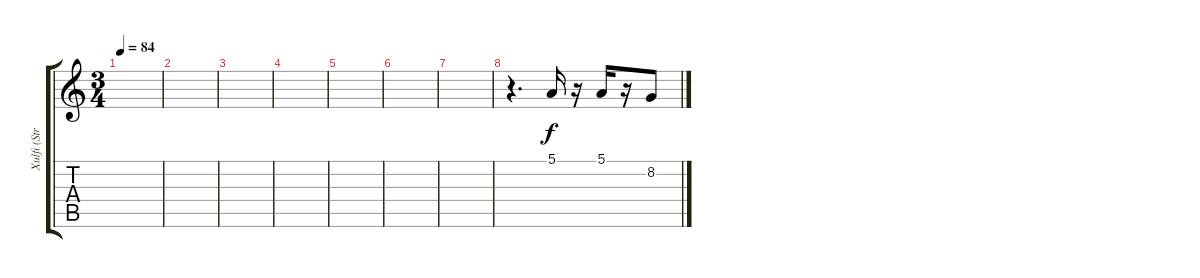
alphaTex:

\track ("Xulfi (Strings 1)" "Xulfi (Str") {instrument tremolostrings}
\staff {score tabs}
\tuning (E4 B3 G3 D3 A2 E2) {hide}
\ts (3 4)
\tempo 84
\clef g2
\ks c
|
|
|
|
|
|
|
r.4{d} 5.1.16 r.16 5.1.16 r.16 8.2.8
